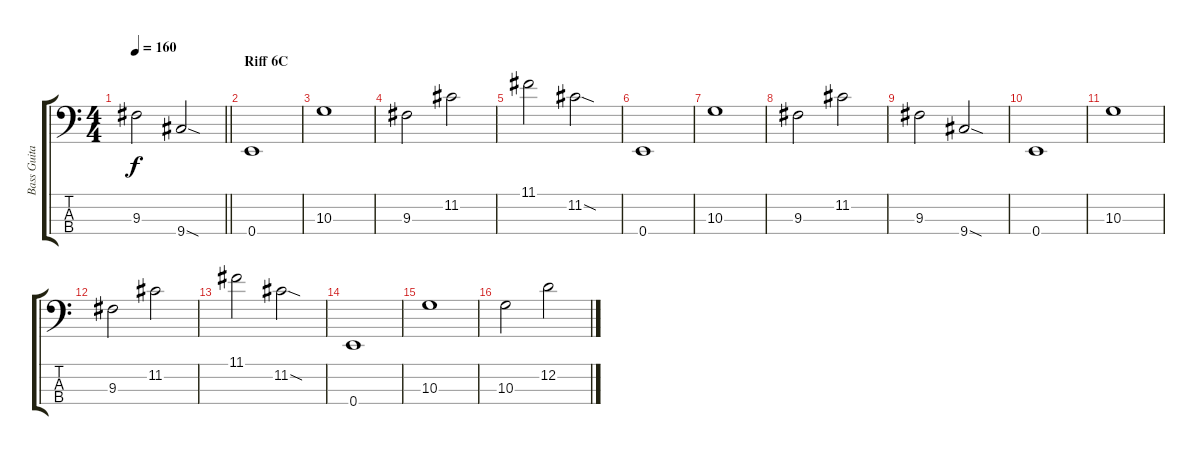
\track ("Bass Guitar" "Bass Guita") {instrument electricbassfinger}
\staff {score tabs}
\tuning (G2 D2 A1 E1) {hide}
\ts (4 4)
\tempo 160
\clef f4
\barLineRight lightlight
\ks c
9.3.2{dy f} 9.4{sod}.2 |
\section ("" "Riff 6C")
0.4.1 |
10.3.1 |
9.3.2 11.2.2 |
11.1.2 11.2{sod}.2 |
0.4.1 |
10.3.1 |
9.3.2 11.2.2 |
9.3.2 9.4{sod}.2 |
0.4.1 |
10.3.1 |
9.3.2 11.2.2 |
11.1.2 11.2{sod}.2 |
0.4.1 |
10.3.1 |
10.3.2 12.2.2
